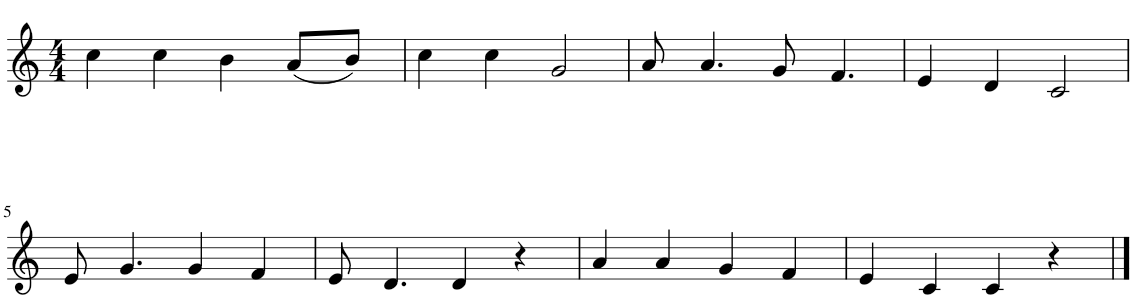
**kern
*part1
*staff1
*I"Piano
*I'Pno
*clefG2
*k[]
*M4/4
=1
4cc\
4cc\
4b\
(8a/L
8b/J)
=2
4cc\
4cc\
2g/
=3
8a/
4.a/
8g/
4.f/
=4
4e/
4d/
2c/
!!LO:LB:g=z
=5
8e/
4.g/
4g/
4f/
=6
8e/
4.d/
4d/
4r
=7
4a/
4a/
4g/
4f/
=8
4e/
4c/
4c/
4r
==
*-
